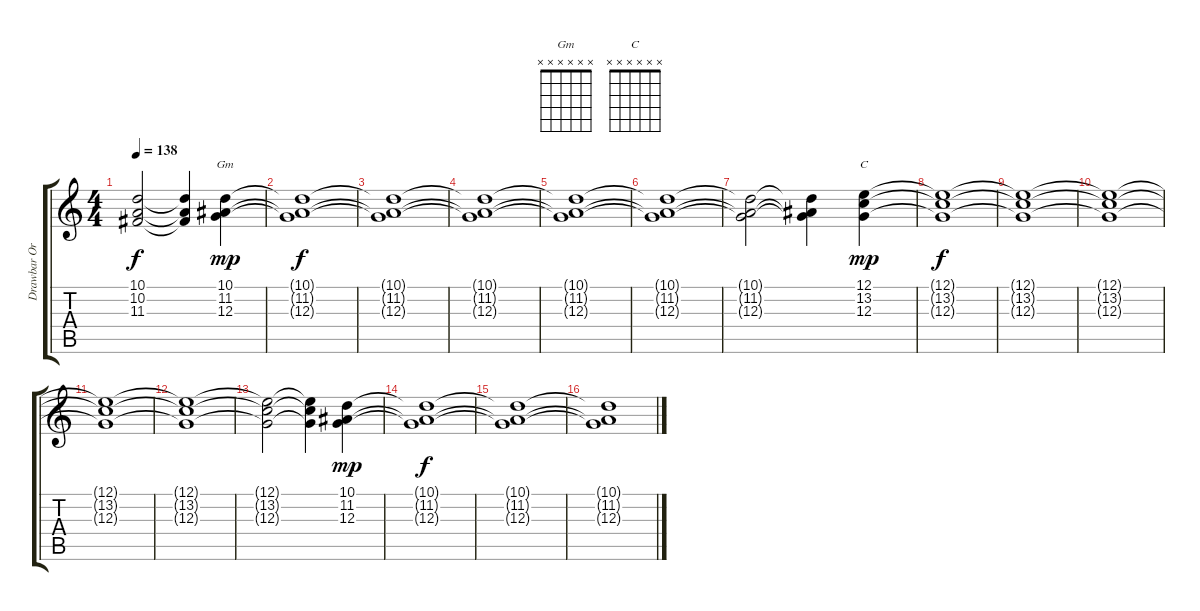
\track ("Drawbar Organ" "Drawbar Or") {instrument drawbarorgan}
\staff {score tabs}
\tuning (E4 B3 G3 D3 A2 E2) {hide}
\chord ("Gm" x x x x x x)
\chord ("C" x x x x x x)
\ts (4 4)
\tempo 138
\clef g2
\ks c
(10.1{t} 10.2{t} 11.3{t}).2{dy f} (10.1{t} 10.2{t} 11.3{t}).4 (10.1 11.2 12.3).4{ch "Gm" dy mp} |
(10.1{t} 11.2{t} 12.3{t}).1{dy f} |
(10.1{t} 11.2{t} 12.3{t}).1 |
(10.1{t} 11.2{t} 12.3{t}).1 |
(10.1{t} 11.2{t} 12.3{t}).1 |
(10.1{t} 11.2{t} 12.3{t}).1 |
(10.1{t} 11.2{t} 12.3{t}).2 (10.1{t} 11.2{t} 12.3{t}).4 (12.1 13.2 12.3).4{ch "C" dy mp} |
(12.1{t} 13.2{t} 12.3{t}).1{dy f} |
(12.1{t} 13.2{t} 12.3{t}).1 |
(12.1{t} 13.2{t} 12.3{t}).1 |
(12.1{t} 13.2{t} 12.3{t}).1 |
(12.1{t} 13.2{t} 12.3{t}).1 |
(12.1{t} 13.2{t} 12.3{t}).2 (12.1{t} 13.2{t} 12.3{t}).4 (10.1 11.2 12.3).4{dy mp} |
(10.1{t} 11.2{t} 12.3{t}).1{dy f} |
(10.1{t} 11.2{t} 12.3{t}).1 |
(10.1{t} 11.2{t} 12.3{t}).1
